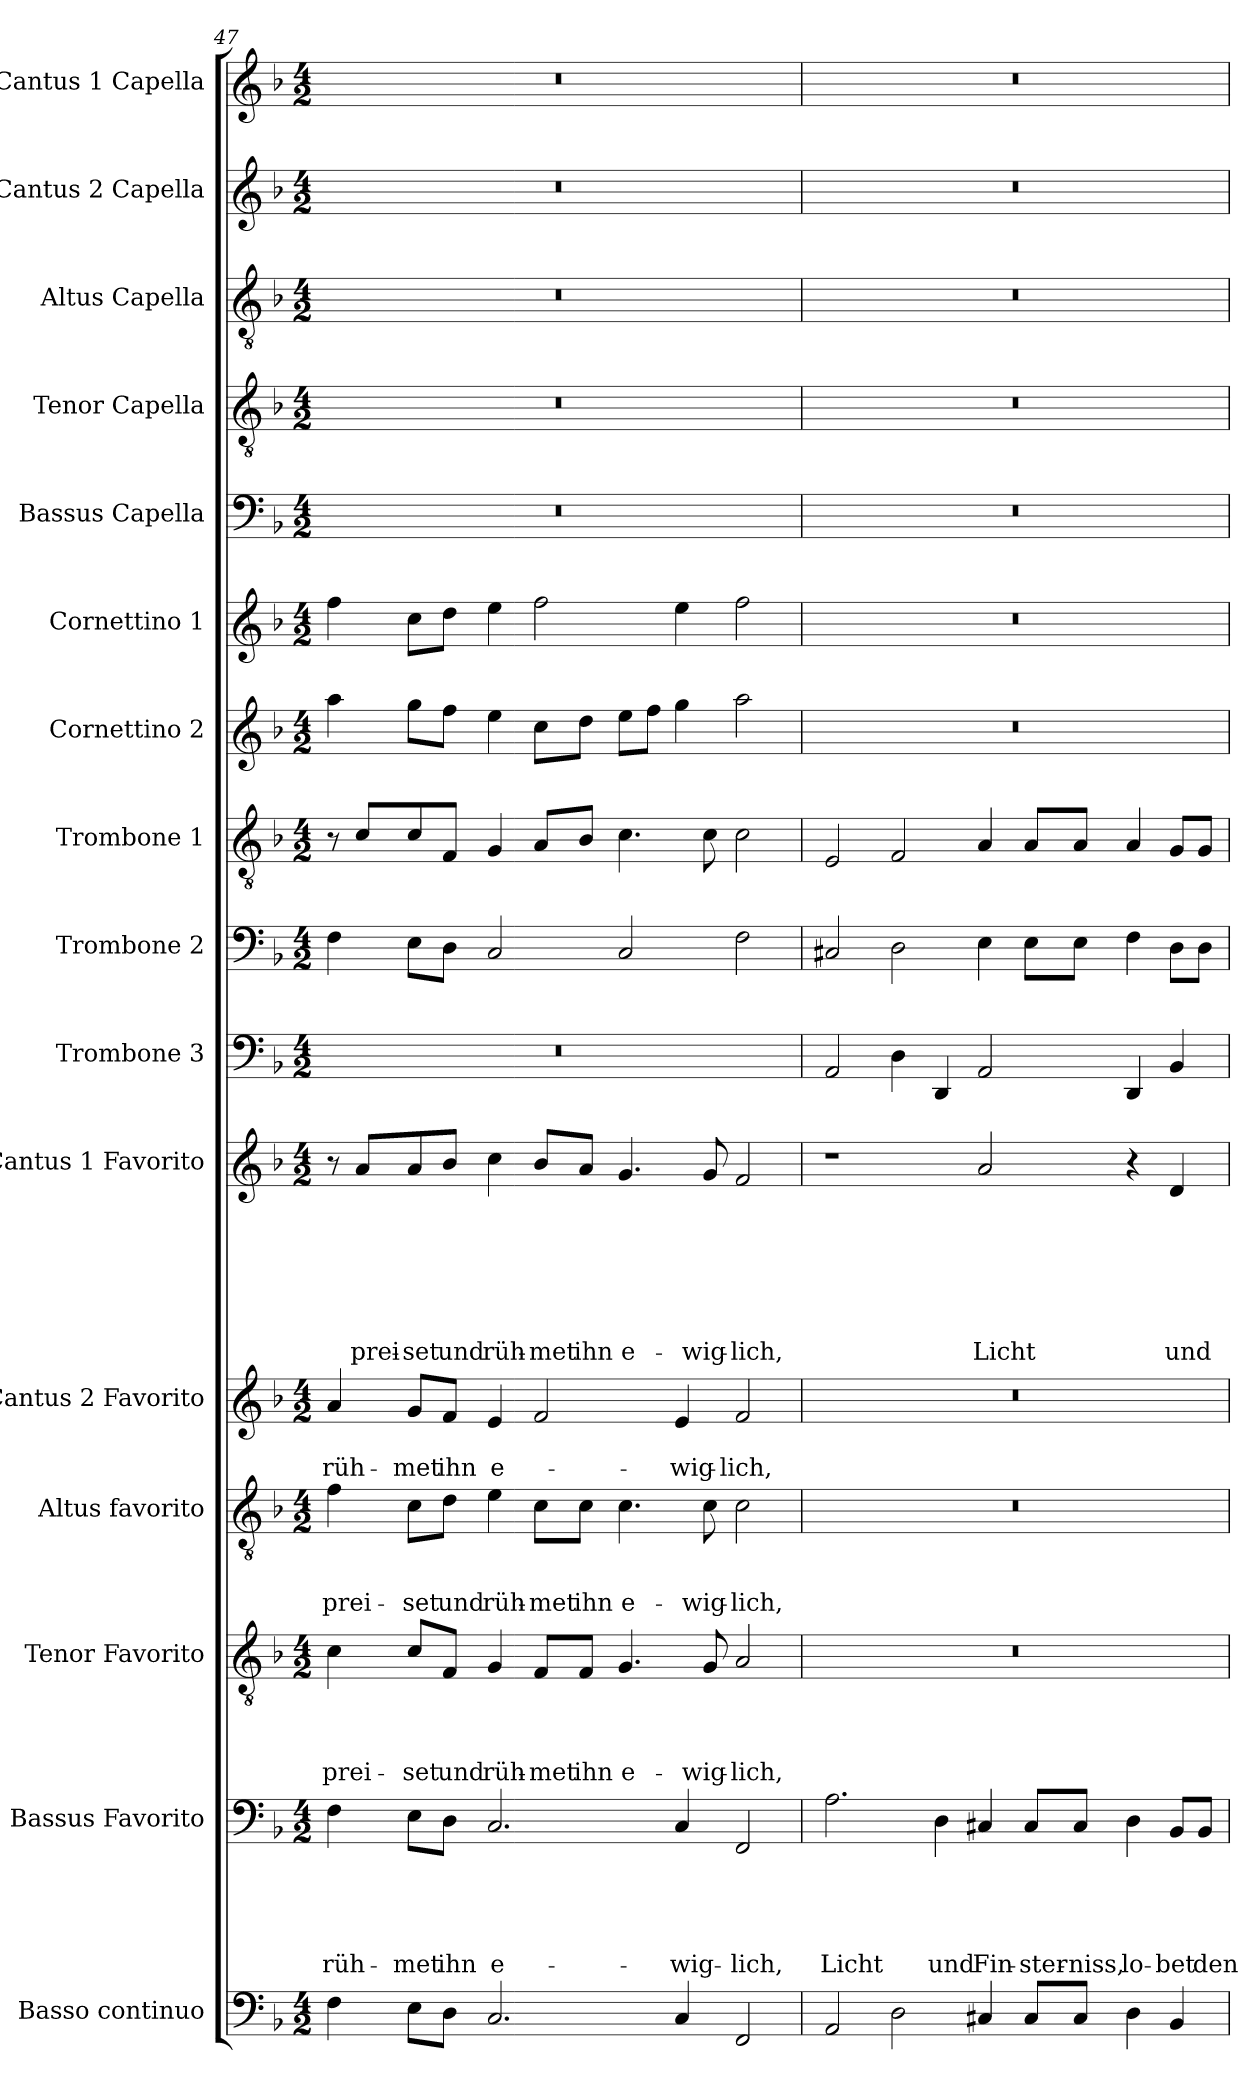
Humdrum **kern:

**kern	**kern	**text	**text	**text	**text	**text	**kern	**text	**text	**text	**text	**kern	**text	**text	**text	**kern	**text	**text	**kern	**text	**text	**text	**text	**text	**text	**text	**kern	**kern	**kern	**kern	**kern	**kern	**kern	**kern	**kern	**kern
*part16	*part15	*part15	*part15	*part15	*part15	*part15	*part14	*part14	*part14	*part14	*part14	*part13	*part13	*part13	*part13	*part12	*part12	*part12	*part11	*part11	*part11	*part11	*part11	*part11	*part11	*part11	*part10	*part9	*part8	*part7	*part6	*part5	*part4	*part3	*part2	*part1
*staff16	*staff15	*staff15	*staff15	*staff15	*staff15	*staff15	*staff14	*staff14	*staff14	*staff14	*staff14	*staff13	*staff13	*staff13	*staff13	*staff12	*staff12	*staff12	*staff11	*staff11	*staff11	*staff11	*staff11	*staff11	*staff11	*staff11	*staff10	*staff9	*staff8	*staff7	*staff6	*staff5	*staff4	*staff3	*staff2	*staff1
*I"Basso continuo	*I"Bassus Favorito	*	*	*	*	*	*I"Tenor Favorito	*	*	*	*	*I"Altus favorito	*	*	*	*I"Cantus 2 Favorito	*	*	*I"Cantus 1 Favorito	*	*	*	*	*	*	*	*I"Trombone 3	*I"Trombone 2	*I"Trombone 1	*I"Cornettino 2	*I"Cornettino 1	*I"Bassus Capella	*I"Tenor Capella	*I"Altus Capella	*I"Cantus 2 Capella	*I"Cantus 1 Capella
*clefF4	*clefF4	*	*	*	*	*	*clefGv2	*	*	*	*	*clefGv2	*	*	*	*clefG2	*	*	*clefG2	*	*	*	*	*	*	*	*clefF4	*clefF4	*clefGv2	*clefG2	*clefG2	*clefF4	*clefGv2	*clefGv2	*clefG2	*clefG2
*k[b-]	*k[b-]	*	*	*	*	*	*k[b-]	*	*	*	*	*k[b-]	*	*	*	*k[b-]	*	*	*k[b-]	*	*	*	*	*	*	*	*k[b-]	*k[b-]	*k[b-]	*k[b-]	*k[b-]	*k[b-]	*k[b-]	*k[b-]	*k[b-]	*k[b-]
*F:	*F:	*	*	*	*	*	*F:	*	*	*	*	*F:	*	*	*	*F:	*	*	*F:	*	*	*	*	*	*	*	*F:	*F:	*F:	*F:	*F:	*F:	*F:	*F:	*F:	*F:
*M4/2	*M4/2	*	*	*	*	*	*M4/2	*	*	*	*	*M4/2	*	*	*	*M4/2	*	*	*M4/2	*	*	*	*	*	*	*	*M4/2	*M4/2	*M4/2	*M4/2	*M4/2	*M4/2	*M4/2	*M4/2	*M4/2	*M4/2
=47	=47	=47	=47	=47	=47	=47	=47	=47	=47	=47	=47	=47	=47	=47	=47	=47	=47	=47	=47	=47	=47	=47	=47	=47	=47	=47	=47	=47	=47	=47	=47	=47	=47	=47	=47	=47
!	!	!	!	!	!	!LO:LY:b	!	!	!	!	!LO:LY:b	!	!	!	!LO:LY:b	!	!	!LO:LY:b	!	!	!	!	!	!	!	!	!	!	!	!	!	!	!	!	!	!
4F\	4F\	.	.	.	.	rüh-	4c\	.	.	.	prei-	4f\	.	.	prei-	4a/	.	rüh-	8r	.	.	.	.	.	.	.	0r	4F\	8r	4aa\	4ff\	0r	0r	0r	0r	0r
!	!	!	!	!	!	!	!	!	!	!	!	!	!	!	!	!	!	!	!	!	!	!	!	!	!	!LO:LY:b	!	!	!	!	!	!	!	!	!	!
.	.	.	.	.	.	.	.	.	.	.	.	.	.	.	.	.	.	.	8a/L	.	.	.	.	.	.	prei-	.	.	8c/L	.	.	.	.	.	.	.
!	!	!	!	!	!	!LO:LY:b	!	!	!	!	!LO:LY:b	!	!	!	!LO:LY:b	!	!	!LO:LY:b	!	!	!	!	!	!	!	!LO:LY:b	!	!	!	!	!	!	!	!	!	!
8E\L	8E\L	.	.	.	.	-met	8c/L	.	.	.	-set	8c\L	.	.	-set	8g/L	.	-met	8a/	.	.	.	.	.	.	-set	.	8E\L	8c/	8gg\L	8cc\L	.	.	.	.	.
!	!	!	!	!	!	!LO:LY:b	!	!	!	!	!LO:LY:b	!	!	!	!LO:LY:b	!	!	!LO:LY:b	!	!	!	!	!	!	!	!LO:LY:b	!	!	!	!	!	!	!	!	!	!
8D\J	8D\J	.	.	.	.	ihn	8F/J	.	.	.	und	8d\J	.	.	und	8f/J	.	ihn	8b-/J	.	.	.	.	.	.	und	.	8D\J	8F/J	8ff\J	8dd\J	.	.	.	.	.
!	!	!	!	!	!	!LO:LY:b	!	!	!	!	!LO:LY:b	!	!	!	!LO:LY:b	!	!	!LO:LY:b	!	!	!	!	!	!	!	!LO:LY:b	!	!	!	!	!	!	!	!	!	!
2.C/	2.C/	.	.	.	.	e-	4G/	.	.	.	rüh-	4e\	.	.	rüh-	4e/	.	e-	4cc\	.	.	.	.	.	.	rüh-	.	2C/	4G/	4ee\	4ee\	.	.	.	.	.
!	!	!	!	!	!	!	!	!	!	!	!LO:LY:b	!	!	!	!LO:LY:b	!	!	!	!	!	!	!	!	!	!	!LO:LY:b	!	!	!	!	!	!	!	!	!	!
.	.	.	.	.	.	.	8F/L	.	.	.	-met	8c\L	.	.	-met	2f/	.	.	8b-/L	.	.	.	.	.	.	-met	.	.	8A/L	8cc\L	2ff\	.	.	.	.	.
!	!	!	!	!	!	!	!	!	!	!	!LO:LY:b	!	!	!	!LO:LY:b	!	!	!	!	!	!	!	!	!	!	!LO:LY:b	!	!	!	!	!	!	!	!	!	!
.	.	.	.	.	.	.	8F/J	.	.	.	ihn	8c\J	.	.	ihn	.	.	.	8a/J	.	.	.	.	.	.	ihn	.	.	8B-/J	8dd\J	.	.	.	.	.	.
!	!	!	!	!	!	!	!	!	!	!	!LO:LY:b	!	!	!	!LO:LY:b	!	!	!	!	!	!	!	!	!	!	!LO:LY:b	!	!	!	!	!	!	!	!	!	!
.	.	.	.	.	.	.	4.G/	.	.	.	e-	4.c\	.	.	e-	.	.	.	4.g/	.	.	.	.	.	.	e-	.	2C/	4.c\	8ee\L	.	.	.	.	.	.
.	.	.	.	.	.	.	.	.	.	.	.	.	.	.	.	.	.	.	.	.	.	.	.	.	.	.	.	.	.	8ff\J	.	.	.	.	.	.
!	!	!	!	!	!	!LO:LY:b	!	!	!	!	!	!	!	!	!	!	!	!LO:LY:b	!	!	!	!	!	!	!	!	!	!	!	!	!	!	!	!	!	!
4C/	4C/	.	.	.	.	-wig-	.	.	.	.	.	.	.	.	.	4e/	.	-wig-	.	.	.	.	.	.	.	.	.	.	.	4gg\	4ee\	.	.	.	.	.
!	!	!	!	!	!	!	!	!	!	!	!LO:LY:b	!	!	!	!LO:LY:b	!	!	!	!	!	!	!	!	!	!	!LO:LY:b	!	!	!	!	!	!	!	!	!	!
.	.	.	.	.	.	.	8G/	.	.	.	-wig-	8c\	.	.	-wig-	.	.	.	8g/	.	.	.	.	.	.	-wig-	.	.	8c\	.	.	.	.	.	.	.
!	!	!	!	!	!	!LO:LY:b	!	!	!	!	!LO:LY:b	!	!	!	!LO:LY:b	!	!	!LO:LY:b	!	!	!	!	!	!	!	!LO:LY:b	!	!	!	!	!	!	!	!	!	!
2FF/	2FF/	.	.	.	.	-lich,	2A/	.	.	.	-lich,	2c\	.	.	-lich,	2f/	.	-lich,	2f/	.	.	.	.	.	.	-lich,	.	2F\	2c\	2aa\	2ff\	.	.	.	.	.
!!LO:PB:g=z
=48	=48	=48	=48	=48	=48	=48	=48	=48	=48	=48	=48	=48	=48	=48	=48	=48	=48	=48	=48	=48	=48	=48	=48	=48	=48	=48	=48	=48	=48	=48	=48	=48	=48	=48	=48	=48
!	!	!	!	!	!	!LO:LY:b	!	!	!	!	!	!	!	!	!	!	!	!	!	!	!	!	!	!	!	!	!	!	!	!	!	!	!	!	!	!
2AA/	2.A\	.	.	.	.	Licht	0r	.	.	.	.	0r	.	.	.	0r	.	.	1r	.	.	.	.	.	.	.	2AA/	2C#X/	2E/	0r	0r	0r	0r	0r	0r	0r
2D\	.	.	.	.	.	.	.	.	.	.	.	.	.	.	.	.	.	.	.	.	.	.	.	.	.	.	4D\	2D\	2F/	.	.	.	.	.	.	.
!	!	!	!	!	!	!LO:LY:b	!	!	!	!	!	!	!	!	!	!	!	!	!	!	!	!	!	!	!	!	!	!	!	!	!	!	!	!	!	!
.	4D\	.	.	.	.	und	.	.	.	.	.	.	.	.	.	.	.	.	.	.	.	.	.	.	.	.	4DD/	.	.	.	.	.	.	.	.	.
!	!	!	!	!	!	!LO:LY:b	!	!	!	!	!	!	!	!	!	!	!	!	!	!	!	!	!	!	!	!LO:LY:b	!	!	!	!	!	!	!	!	!	!
4C#X/	4C#X/	.	.	.	.	Fin-	.	.	.	.	.	.	.	.	.	.	.	.	2a/	.	.	.	.	.	.	Licht	2AA/	4E\	4A/	.	.	.	.	.	.	.
!	!	!	!	!	!	!LO:LY:b	!	!	!	!	!	!	!	!	!	!	!	!	!	!	!	!	!	!	!	!	!	!	!	!	!	!	!	!	!	!
8C#/L	8C#/L	.	.	.	.	-ster-	.	.	.	.	.	.	.	.	.	.	.	.	.	.	.	.	.	.	.	.	.	8E\L	8A/L	.	.	.	.	.	.	.
!	!	!	!	!	!	!LO:LY:b	!	!	!	!	!	!	!	!	!	!	!	!	!	!	!	!	!	!	!	!	!	!	!	!	!	!	!	!	!	!
8C#/J	8C#/J	.	.	.	.	-niss,	.	.	.	.	.	.	.	.	.	.	.	.	.	.	.	.	.	.	.	.	.	8E\J	8A/J	.	.	.	.	.	.	.
!	!	!	!	!	!	!LO:LY:b	!	!	!	!	!	!	!	!	!	!	!	!	!	!	!	!	!	!	!	!	!	!	!	!	!	!	!	!	!	!
4D\	4D\	.	.	.	.	lo-	.	.	.	.	.	.	.	.	.	.	.	.	4r	.	.	.	.	.	.	.	4DD/	4F\	4A/	.	.	.	.	.	.	.
!	!	!	!	!	!	!LO:LY:b	!	!	!	!	!	!	!	!	!	!	!	!	!	!	!	!	!	!	!	!LO:LY:b	!	!	!	!	!	!	!	!	!	!
4BB-/	8BB-/L	.	.	.	.	-bet	.	.	.	.	.	.	.	.	.	.	.	.	4d/	.	.	.	.	.	.	und	4BB-/	8D\L	8G/L	.	.	.	.	.	.	.
!	!	!	!	!	!	!LO:LY:b	!	!	!	!	!	!	!	!	!	!	!	!	!	!	!	!	!	!	!	!	!	!	!	!	!	!	!	!	!	!
.	8BB-/J	.	.	.	.	den	.	.	.	.	.	.	.	.	.	.	.	.	.	.	.	.	.	.	.	.	.	8D\J	8G/J	.	.	.	.	.	.	.
=	=	=	=	=	=	=	=	=	=	=	=	=	=	=	=	=	=	=	=	=	=	=	=	=	=	=	=	=	=	=	=	=	=	=	=	=
*-	*-	*-	*-	*-	*-	*-	*-	*-	*-	*-	*-	*-	*-	*-	*-	*-	*-	*-	*-	*-	*-	*-	*-	*-	*-	*-	*-	*-	*-	*-	*-	*-	*-	*-	*-	*-
